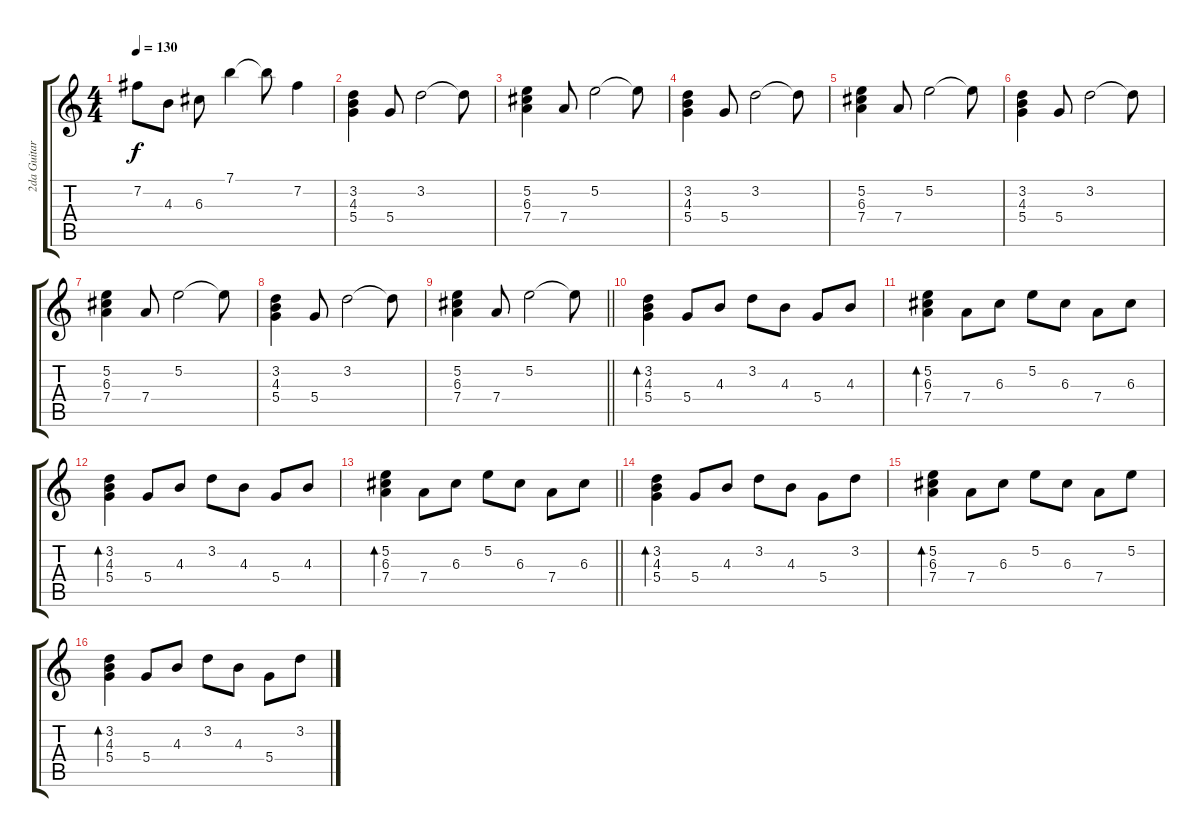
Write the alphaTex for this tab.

\track ("2da Guitarra" "2da Guitar") {instrument electricguitarclean}
\staff {score tabs}
\tuning (E4 B3 G3 D3 A2 E2) {hide}
\ts (4 4)
\tempo 130
\clef g2
\ks c
7.2{t}.8{dy f} 4.3.8 6.3.8 7.1.4 7.1{t}.8 7.2.4 |
(3.2 4.3 5.4).4 5.4.8 3.2.2 3.2{t}.8 |
(5.2 6.3 7.4).4 7.4.8 5.2.2 5.2{t}.8 |
(3.2 4.3 5.4).4 5.4.8 3.2.2 3.2{t}.8 |
(5.2 6.3 7.4).4 7.4.8 5.2.2 5.2{t}.8 |
(3.2 4.3 5.4).4 5.4.8 3.2.2 3.2{t}.8 |
(5.2 6.3 7.4).4 7.4.8 5.2.2 5.2{t}.8 |
(3.2 4.3 5.4).4 5.4.8 3.2.2 3.2{t}.8 |
\barLineRight lightlight
(5.2 6.3 7.4).4 7.4.8 5.2.2 5.2{t}.8 |
(3.2 4.3 5.4).4{bd 240} 5.4.8 4.3.8 3.2.8 4.3.8 5.4.8 4.3.8 |
(5.2 6.3 7.4).4{bd 240} 7.4.8 6.3.8 5.2.8 6.3.8 7.4.8 6.3.8 |
(3.2 4.3 5.4).4{bd 240} 5.4.8 4.3.8 3.2.8 4.3.8 5.4.8 4.3.8 |
\barLineRight lightlight
(5.2 6.3 7.4).4{bd 240} 7.4.8 6.3.8 5.2.8 6.3.8 7.4.8 6.3.8 |
(3.2 4.3 5.4).4{bd 240} 5.4.8 4.3.8 3.2.8 4.3.8 5.4.8 3.2.8 |
(5.2 6.3 7.4).4{bd 240} 7.4.8 6.3.8 5.2.8 6.3.8 7.4.8 5.2.8 |
(3.2 4.3 5.4).4{bd 240} 5.4.8 4.3.8 3.2.8 4.3.8 5.4.8 3.2.8
